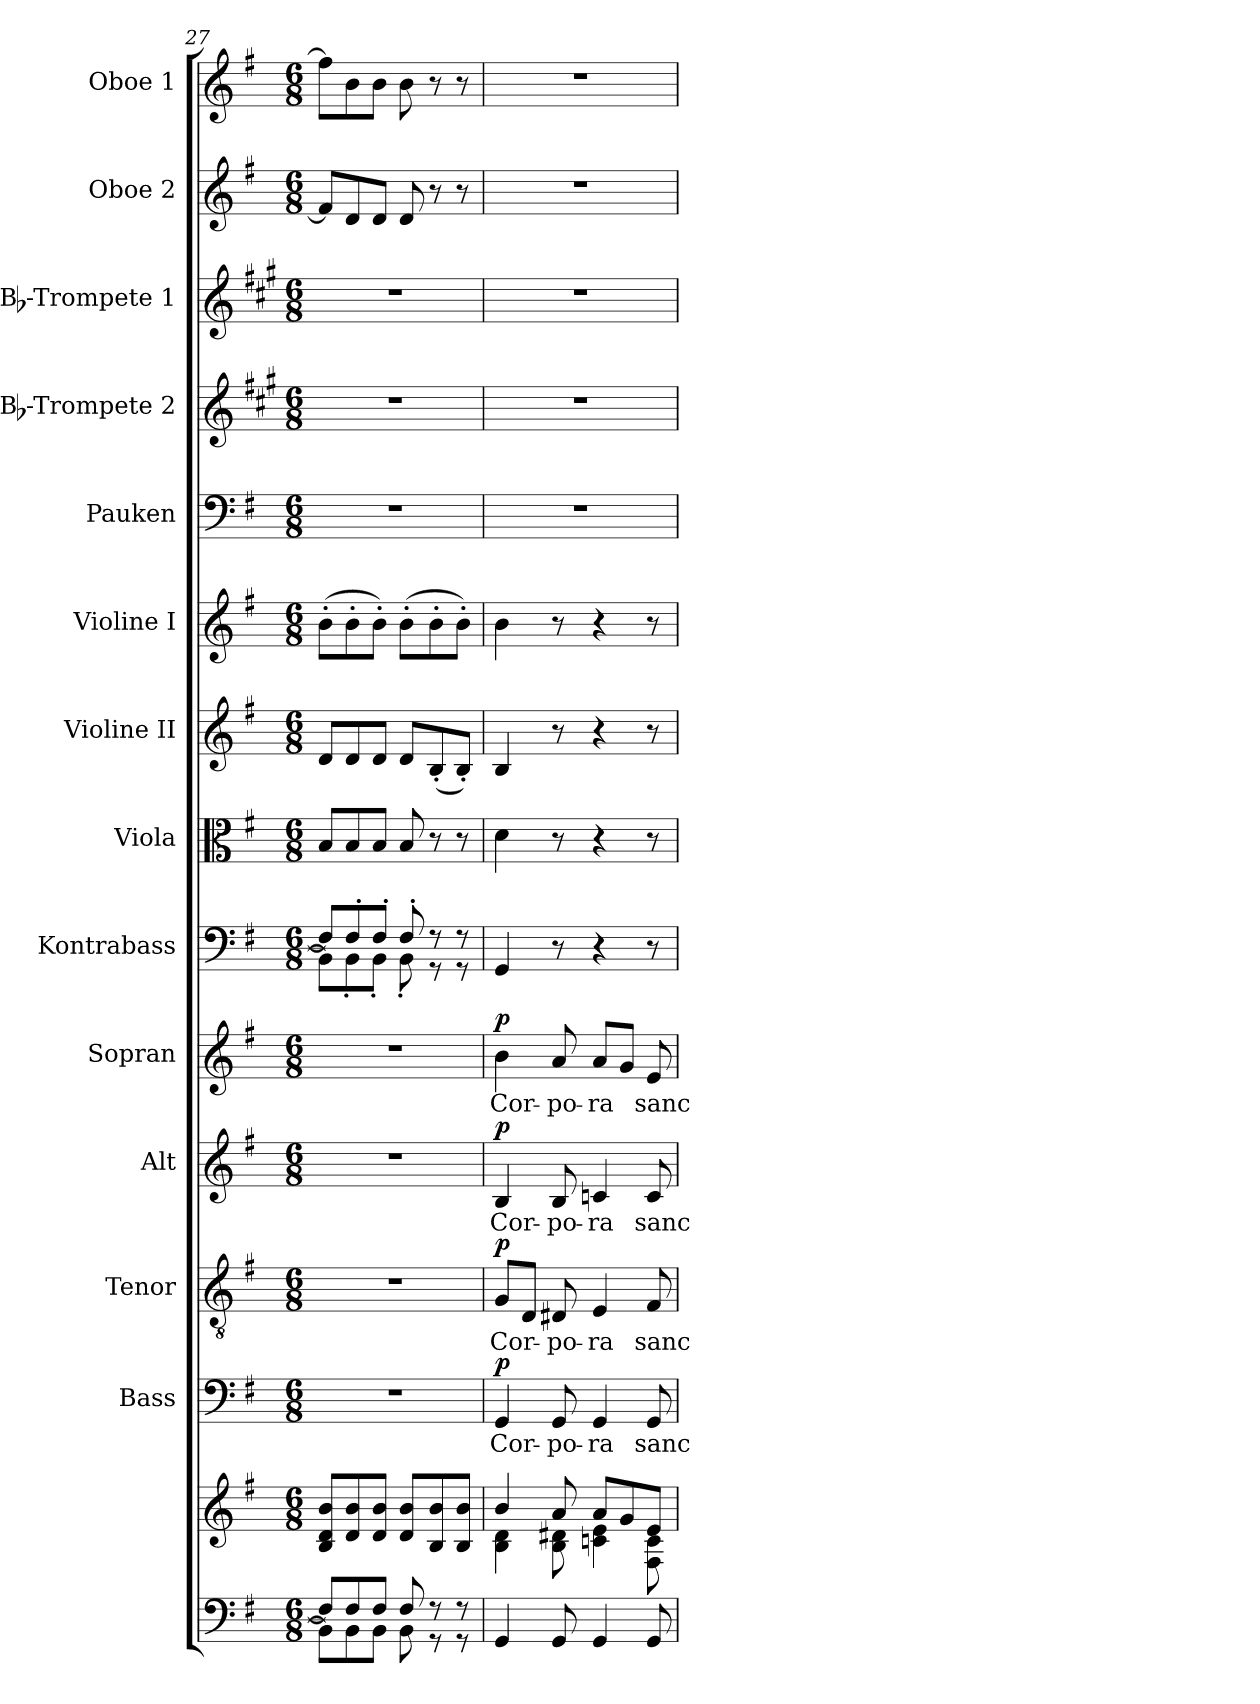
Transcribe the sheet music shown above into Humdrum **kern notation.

**kern	**kern	**kern	**text	**dynam	**kern	**text	**dynam	**kern	**text	**dynam	**kern	**text	**dynam	**kern	**kern	**kern	**kern	**kern	**kern	**kern	**kern	**kern
*part14	*part14	*part13	*part13	*part13	*part12	*part12	*part12	*part11	*part11	*part11	*part10	*part10	*part10	*part9	*part8	*part7	*part6	*part5	*part4	*part3	*part2	*part1
*staff15	*staff14	*staff13	*staff13	*staff13	*staff12	*staff12	*staff12	*staff11	*staff11	*staff11	*staff10	*staff10	*staff10	*staff9	*staff8	*staff7	*staff6	*staff5	*staff4	*staff3	*staff2	*staff1
*	*	*I"Bass	*	*	*I"Tenor	*	*	*I"Alt	*	*	*I"Sopran	*	*	*I"Kontrabass	*I"Viola	*I"Violine II	*I"Violine I	*I"Pauken	*I"Bb-Trompete 2	*I"Bb-Trompete 1	*I"Oboe 2	*I"Oboe 1
*	*	*I'B.	*	*	*I'T.	*	*	*I'A.	*	*	*I'S.	*	*	*I'Kb.	*I'Vla.	*I'Vl. II	*I'Vl. I	*I'Pk.	*I'Bb Trp. 2	*I'Bb Trp. 1	*I'Ob. 2	*I'Ob. 1
*clefF4	*clefG2	*clefF4	*	*	*clefGv2	*	*	*clefG2	*	*	*clefG2	*	*	*clefF4	*clefC3	*clefG2	*clefG2	*clefF4	*clefG2	*clefG2	*clefG2	*clefG2
*	*	*	*	*	*	*	*	*	*	*	*	*	*	*ITrd7c12	*	*	*	*	*ITrd1c2	*ITrd1c2	*	*
*k[f#]	*k[f#]	*k[f#]	*	*	*k[f#]	*	*	*k[f#]	*	*	*k[f#]	*	*	*k[f#]	*k[f#]	*k[f#]	*k[f#]	*k[f#]	*k[f#]	*k[f#]	*k[f#]	*k[f#]
*G:	*G:	*G:	*	*	*G:	*	*	*G:	*	*	*G:	*	*	*G:	*G:	*G:	*G:	*G:	*G:	*G:	*G:	*G:
*M6/8	*M6/8	*M6/8	*	*	*M6/8	*	*	*M6/8	*	*	*M6/8	*	*	*M6/8	*M6/8	*M6/8	*M6/8	*M6/8	*M6/8	*M6/8	*M6/8	*M6/8
=27	=27	=27	=27	=27	=27	=27	=27	=27	=27	=27	=27	=27	=27	=27	=27	=27	=27	=27	=27	=27	=27	=27
*^	*	*	*	*	*	*	*	*	*	*	*	*	*	*^	*	*	*	*	*	*	*	*
8F#/L]	8BB\L]	8B/ 8d/ 8b/L	2.r	.	.	2.r	.	.	2.r	.	.	2.r	.	.	8FF#/L]	8BBB\L]	8B/L	8d/L	(>8b'>\L	2.r	2.r	2.r	8f#/L]	8ff#\L]
8F#/	8BB\	8d/ 8b/	.	.	.	.	.	.	.	.	.	.	.	.	8FF#'</	8BBB'>\	8B/	8d/	8b'>\	.	.	.	8d/	8b\
8F#/J	8BB\J	8d/ 8b/J	.	.	.	.	.	.	.	.	.	.	.	.	8FF#'</J	8BBB'>\J	8B/J	8d/J	8b'>\J)	.	.	.	8d/J	8b\J
8F#/	8BB\	8d/ 8b/L	.	.	.	.	.	.	.	.	.	.	.	.	8FF#'</	8BBB'>\	8B/	8d/L	(>8b'>\L	.	.	.	8d/	8b\
8r	8r	8B/ 8b/	.	.	.	.	.	.	.	.	.	.	.	.	8r	8r	8r	(<8B'</	8b'>\	.	.	.	8r	8r
8r	8r	8B/ 8b/J	.	.	.	.	.	.	.	.	.	.	.	.	8r	8r	8r	8B'</J)	8b'>\J)	.	.	.	8r	8r
=28	=28	=28	=28	=28	=28	=28	=28	=28	=28	=28	=28	=28	=28	=28	=28	=28	=28	=28	=28	=28	=28	=28	=28	=28
*	*	*^	*	*	*	*	*	*	*	*	*	*	*	*	*	*	*	*	*	*	*	*	*	*
!	!	!	!	!	!LO:LY:b	!LO:DY:a	!	!LO:LY:b	!LO:DY:a	!	!LO:LY:b	!LO:DY:a	!	!LO:LY:b	!LO:DY:a	!	!	!	!	!	!	!	!	!	!
*v	*v	*	*	*	*	*	*	*	*	*	*	*	*	*	*	*v	*v	*	*	*	*	*	*	*	*
4GG/	4b/	4B\ 4d\	4GG/	Cor-	p	8G/L	Cor-	p	4B/	Cor-	p	4b\	Cor-	p	4GGG/	4d\	4B/	4b\	2.r	2.r	2.r	2.r	2.r
.	.	.	.	.	.	8D/J	.	.	.	.	.	.	.	.	.	.	.	.	.	.	.	.	.
!	!	!	!	!LO:LY:b	!	!	!LO:LY:b	!	!	!LO:LY:b	!	!	!LO:LY:b	!	!	!	!	!	!	!	!	!	!
8GG/	8a/	8B\ 8d#X\	8GG/	-po-	.	8D#X/	-po-	.	8B/	-po-	.	8a/	-po-	.	8r	8r	8r	8r	.	.	.	.	.
!	!	!	!	!LO:LY:b	!	!	!LO:LY:b	!	!	!LO:LY:b	!	!	!LO:LY:b	!	!	!	!	!	!	!	!	!	!
4GG/	8a/L	4cn\ 4e\	4GG/	-ra	.	4E/	-ra	.	4cn/	-ra	.	8a/L	-ra	.	4r	4r	4r	4r	.	.	.	.	.
.	8g/	.	.	.	.	.	.	.	.	.	.	8g/J	.	.	.	.	.	.	.	.	.	.	.
!	!	!	!	!LO:LY:b	!	!	!LO:LY:b	!	!	!LO:LY:b	!	!	!LO:LY:b	!	!	!	!	!	!	!	!	!	!
8GG/	8e/J	8F#\ 8c\	8GG/	sanc-	.	8F#/	sanc-	.	8c/	sanc-	.	8e/	sanc-	.	8r	8r	8r	8r	.	.	.	.	.
*	*v	*v	*	*	*	*	*	*	*	*	*	*	*	*	*	*	*	*	*	*	*	*	*
=	=	=	=	=	=	=	=	=	=	=	=	=	=	=	=	=	=	=	=	=	=	=
*-	*-	*-	*-	*-	*-	*-	*-	*-	*-	*-	*-	*-	*-	*-	*-	*-	*-	*-	*-	*-	*-	*-
